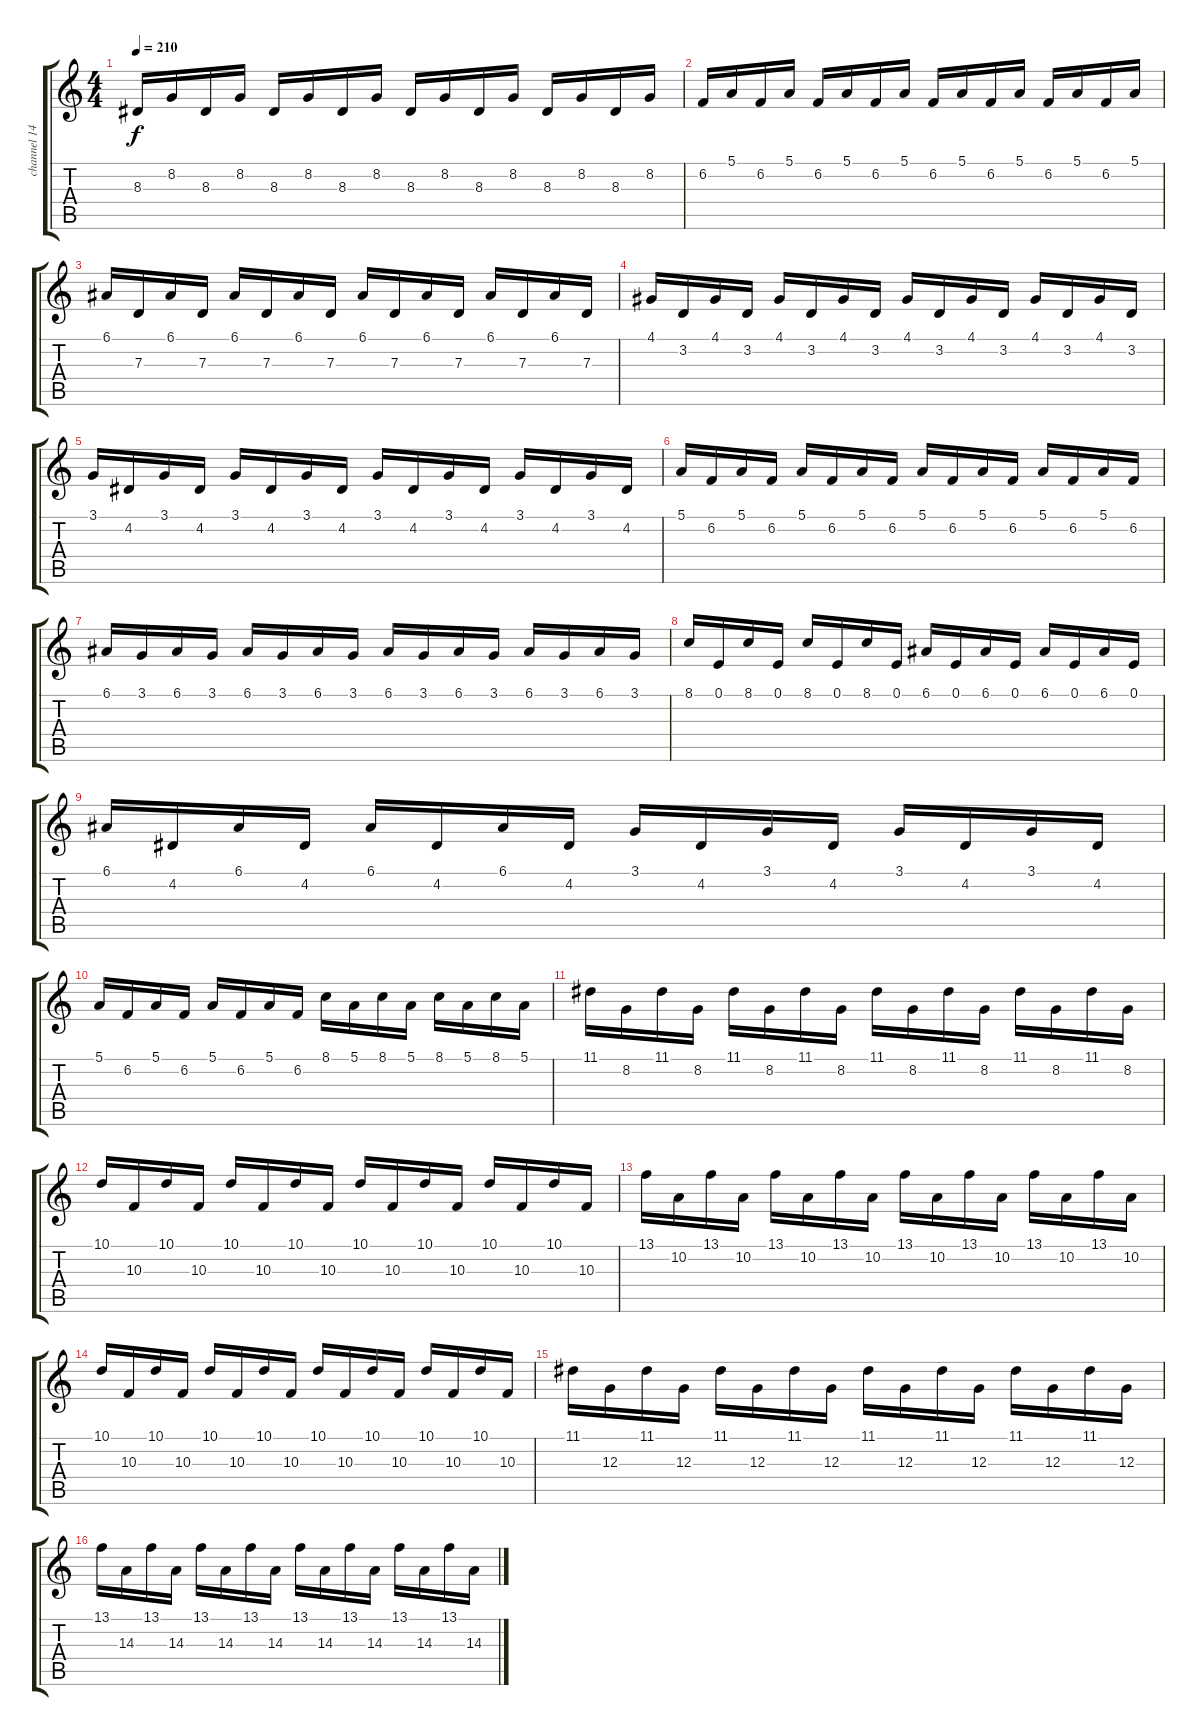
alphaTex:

\track ("channel 14          " "channel 14") {instrument marimba}
\staff {score tabs}
\tuning (E4 B3 G3 D3 A2 E2) {hide}
\ts (4 4)
\tempo 210
\clef g2
\ks c
8.3.16{dy f} 8.2.16 8.3.16 8.2.16 8.3.16 8.2.16 8.3.16 8.2.16 8.3.16 8.2.16 8.3.16 8.2.16 8.3.16 8.2.16 8.3.16 8.2.16 |
6.2.16 5.1.16 6.2.16 5.1.16 6.2.16 5.1.16 6.2.16 5.1.16 6.2.16 5.1.16 6.2.16 5.1.16 6.2.16 5.1.16 6.2.16 5.1.16 |
6.1.16 7.3.16 6.1.16 7.3.16 6.1.16 7.3.16 6.1.16 7.3.16 6.1.16 7.3.16 6.1.16 7.3.16 6.1.16 7.3.16 6.1.16 7.3.16 |
4.1.16 3.2.16 4.1.16 3.2.16 4.1.16 3.2.16 4.1.16 3.2.16 4.1.16 3.2.16 4.1.16 3.2.16 4.1.16 3.2.16 4.1.16 3.2.16 |
3.1.16 4.2.16 3.1.16 4.2.16 3.1.16 4.2.16 3.1.16 4.2.16 3.1.16 4.2.16 3.1.16 4.2.16 3.1.16 4.2.16 3.1.16 4.2.16 |
5.1.16 6.2.16 5.1.16 6.2.16 5.1.16 6.2.16 5.1.16 6.2.16 5.1.16 6.2.16 5.1.16 6.2.16 5.1.16 6.2.16 5.1.16 6.2.16 |
6.1.16 3.1.16 6.1.16 3.1.16 6.1.16 3.1.16 6.1.16 3.1.16 6.1.16 3.1.16 6.1.16 3.1.16 6.1.16 3.1.16 6.1.16 3.1.16 |
8.1.16 0.1.16 8.1.16 0.1.16 8.1.16 0.1.16 8.1.16 0.1.16 6.1.16 0.1.16 6.1.16 0.1.16 6.1.16 0.1.16 6.1.16 0.1.16 |
6.1.16 4.2.16 6.1.16 4.2.16 6.1.16 4.2.16 6.1.16 4.2.16 3.1.16 4.2.16 3.1.16 4.2.16 3.1.16 4.2.16 3.1.16 4.2.16 |
5.1.16 6.2.16 5.1.16 6.2.16 5.1.16 6.2.16 5.1.16 6.2.16 8.1.16 5.1.16 8.1.16 5.1.16 8.1.16 5.1.16 8.1.16 5.1.16 |
11.1.16 8.2.16 11.1.16 8.2.16 11.1.16 8.2.16 11.1.16 8.2.16 11.1.16 8.2.16 11.1.16 8.2.16 11.1.16 8.2.16 11.1.16 8.2.16 |
10.1.16 10.3.16 10.1.16 10.3.16 10.1.16 10.3.16 10.1.16 10.3.16 10.1.16 10.3.16 10.1.16 10.3.16 10.1.16 10.3.16 10.1.16 10.3.16 |
13.1.16 10.2.16 13.1.16 10.2.16 13.1.16 10.2.16 13.1.16 10.2.16 13.1.16 10.2.16 13.1.16 10.2.16 13.1.16 10.2.16 13.1.16 10.2.16 |
10.1.16 10.3.16 10.1.16 10.3.16 10.1.16 10.3.16 10.1.16 10.3.16 10.1.16 10.3.16 10.1.16 10.3.16 10.1.16 10.3.16 10.1.16 10.3.16 |
11.1.16 12.3.16 11.1.16 12.3.16 11.1.16 12.3.16 11.1.16 12.3.16 11.1.16 12.3.16 11.1.16 12.3.16 11.1.16 12.3.16 11.1.16 12.3.16 |
13.1.16 14.3.16 13.1.16 14.3.16 13.1.16 14.3.16 13.1.16 14.3.16 13.1.16 14.3.16 13.1.16 14.3.16 13.1.16 14.3.16 13.1.16 14.3.16
